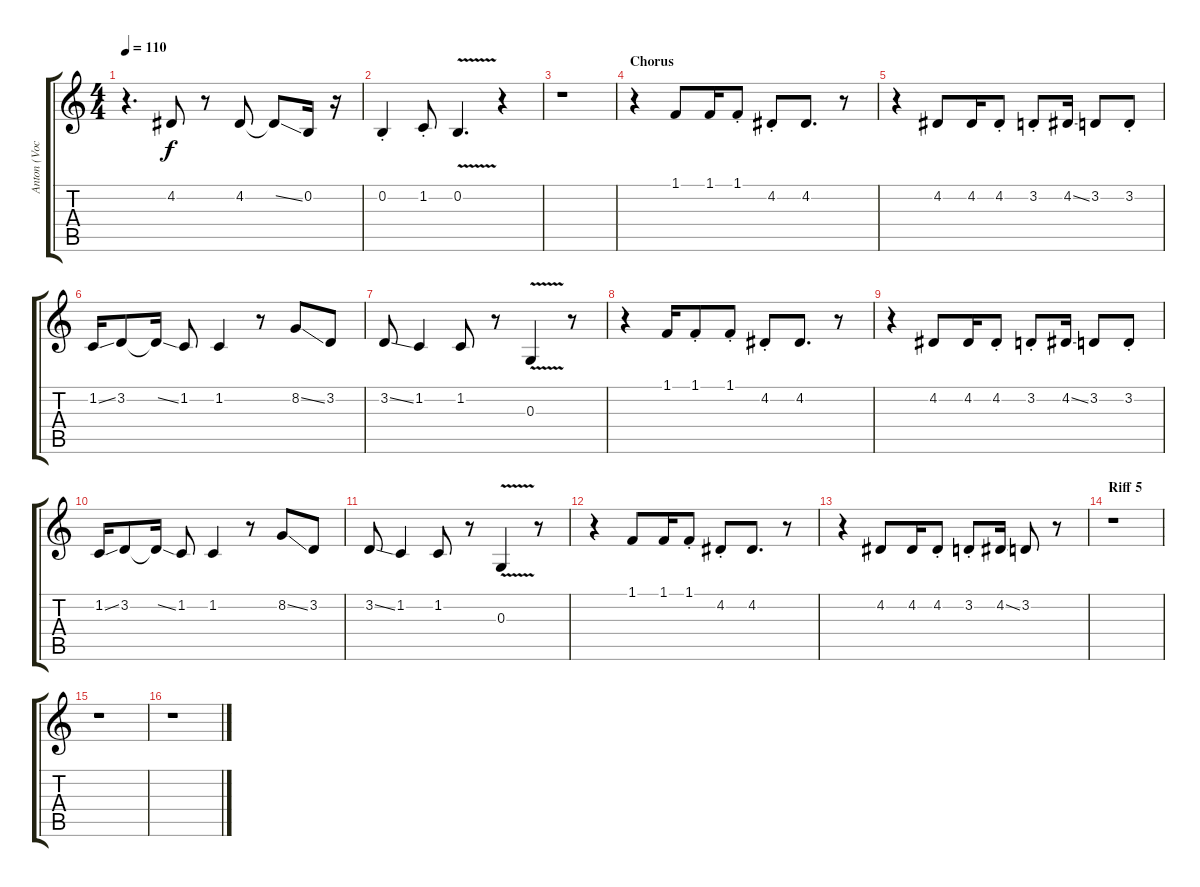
\track ("Anton (Vocals)" "Anton (Voc") {instrument acousticgrandpiano}
\staff {score tabs}
\tuning (E4 B3 G3 D3 A2 E2) {hide}
\ts (4 4)
\tempo 110
\clef g2
\ks c
r.4{d dy f} 4.2.8 r.8 4.2.8 4.2{ss t}.8 0.2.16 r.16 |
0.2{st}.4 1.2{st}.8 0.2{v}.4{d} r.4 |
r.1 |
\section ("" "Chorus")
r.4 1.1.8 1.1.16 1.1{st}.8 4.2{st}.8 4.2.8{d} r.8 |
r.4 4.2.8 4.2.16 4.2{st}.8 3.2{st}.8 4.2{ss}.16 3.2.8 3.2{st}.8 |
1.2{ss}.16 3.2.8 3.2{ss t}.16 1.2.8 1.2.4 r.8 8.2{ss}.8 3.2.8 |
3.2{ss}.8 1.2.4 1.2.8 r.8 0.3{v}.4 r.8 |
r.4 1.1.16 1.1{st}.8 1.1{st}.8 4.2{st}.8 4.2.8{d} r.8 |
r.4 4.2.8 4.2.16 4.2{st}.8 3.2{st}.8 4.2{ss}.16 3.2.8 3.2{st}.8 |
1.2{ss}.16 3.2.8 3.2{ss t}.16 1.2.8 1.2.4 r.8 8.2{ss}.8 3.2.8 |
3.2{ss}.8 1.2.4 1.2.8 r.8 0.3{v}.4 r.8 |
r.4 1.1.8 1.1.16 1.1{st}.8 4.2{st}.8 4.2.8{d} r.8 |
r.4 4.2.8 4.2.16 4.2{st}.8 3.2{st}.8 4.2{ss}.16 3.2.8 r.8 |
\section ("" "Riff 5")
r.1 |
r.1 |
r.1
